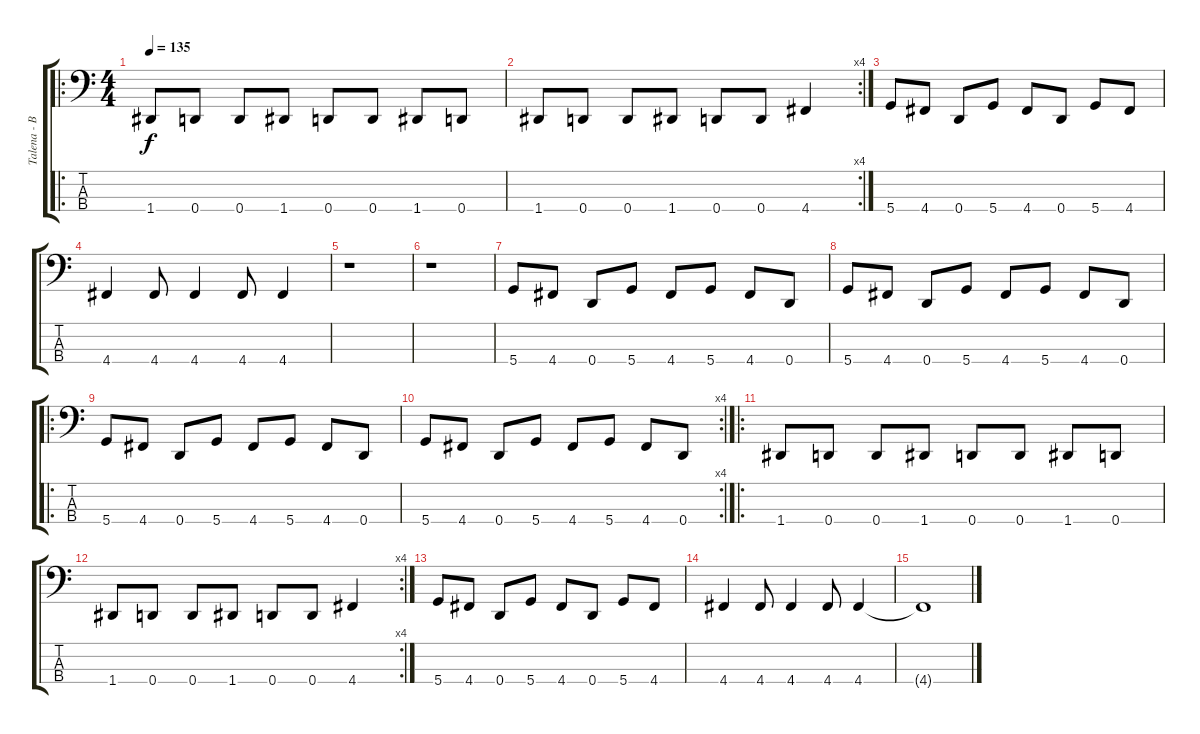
\track ("Talena - Baixo" "Talena - B") {instrument electricbasspick}
\staff {score tabs}
\tuning (G2 D2 A1 D1) {hide}
\ro
\ts (4 4)
\tempo 135
\clef f4
\ks c
1.4.8{dy f} 0.4.8 0.4.8 1.4.8 0.4.8 0.4.8 1.4.8 0.4.8 |
\rc 4
1.4.8 0.4.8 0.4.8 1.4.8 0.4.8 0.4.8 4.4.4 |
5.4.8 4.4.8 0.4.8 5.4.8 4.4.8 0.4.8 5.4.8 4.4.8 |
4.4.4 4.4.8 4.4.4 4.4.8 4.4.4 |
r.1 |
r.1 |
5.4.8 4.4.8 0.4.8 5.4.8 4.4.8 5.4.8 4.4.8 0.4.8 |
5.4.8 4.4.8 0.4.8 5.4.8 4.4.8 5.4.8 4.4.8 0.4.8 |
\ro
5.4.8 4.4.8 0.4.8 5.4.8 4.4.8 5.4.8 4.4.8 0.4.8 |
\rc 4
5.4.8 4.4.8 0.4.8 5.4.8 4.4.8 5.4.8 4.4.8 0.4.8 |
\ro
1.4.8 0.4.8 0.4.8 1.4.8 0.4.8 0.4.8 1.4.8 0.4.8 |
\rc 4
1.4.8 0.4.8 0.4.8 1.4.8 0.4.8 0.4.8 4.4.4 |
5.4.8 4.4.8 0.4.8 5.4.8 4.4.8 0.4.8 5.4.8 4.4.8 |
4.4.4 4.4.8 4.4.4 4.4.8 4.4.4 |
4.4{t}.1
